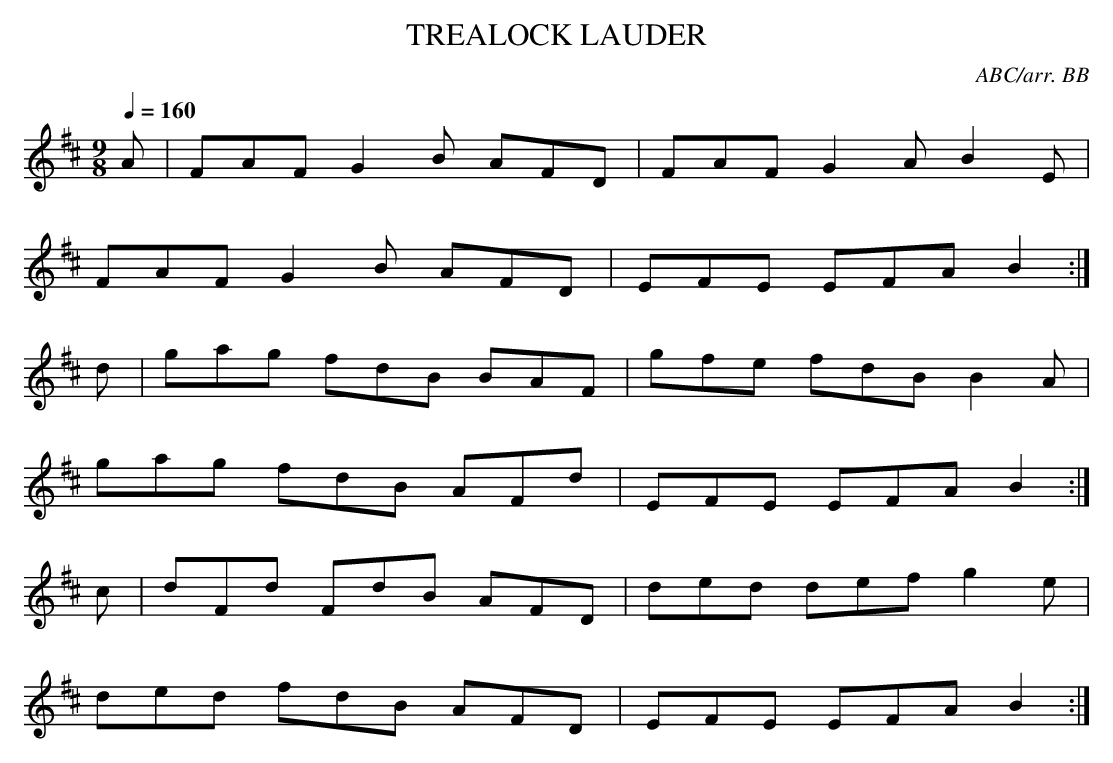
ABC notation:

X:1
T:TREALOCK LAUDER
C:ABC/arr. BB
Y:"Irish"
Q:1/4=160
M:9/8
L:1/8
K:D
A|FAF G2B AFD|FAF G2A B2E|
FAF G2B AFD|EFE EFA B2 :|
d|gag fdB BAF|gfe fdB B2A|
gag fdB AFd|EFE EFA B2 :|
c|dFd FdB AFD|ded def g2e|
ded fdB AFD|EFE EFA B2 :|
